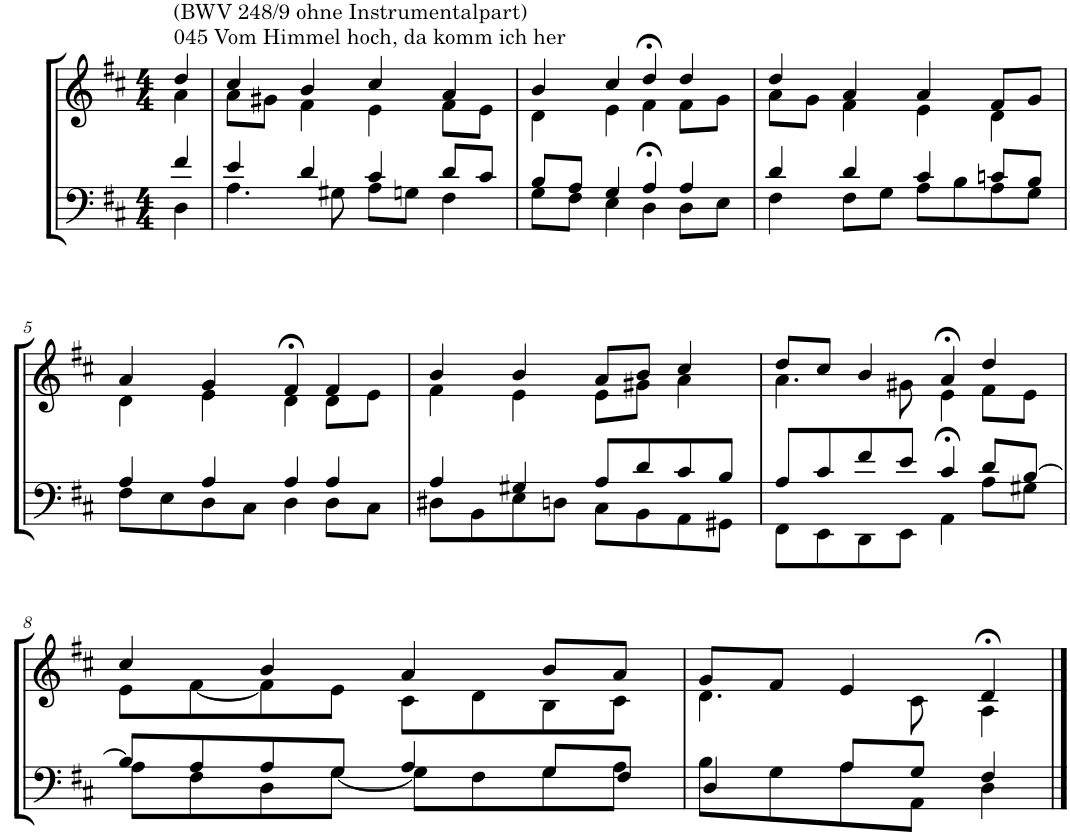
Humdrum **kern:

**kern	**kern
*part2	*part1
*staff2	*staff1
*I"Tenor/Baß	*I"Sopran/Alt
*clefF4	*clefG2
*k[f#c#]	*k[f#c#]
*M4/4	*M4/4
=1	=1
*^	*^
!	!	!LO:TX:a:t=045 Vom Himmel hoch, da komm ich her	!
!	!	!LO:TX:a:t=(BWV 248/9 ohne Instrumentalpart)	!
4f#/	4D\	4dd/	4a\
=2	=2	=2	=2
4e/	4.A\	4cc#/	8a\L
.	.	.	8g#X\J
4d/	.	4b/	4f#\
.	8G#X\	.	.
4c#/	8A\L	4cc#/	4e\
.	8Gn\J	.	.
8d/L	4F#\	4a/	8f#\L
8c#/J	.	.	8e\J
=3	=3	=3	=3
8B/L	8G\L	4b/	4d\
8A/J	8F#\J	.	.
4G/	4E\	4cc#/	4e\
4A/	4D>\	4dd>/	4f#\
4A/	8D\L	4dd/	8f#\L
.	8E\J	.	8g\J
=4	=4	=4	=4
4d/	4F#\	4dd/	8a\L
.	.	.	8g\J
4d/	8F#\L	4a/	4f#\
.	8G\J	.	.
4c#/	8A\L	4a/	4e\
.	8B\	.	.
8cn/L	8A\	8f#/L	4d\
8B/J	8G\J	8g/J	.
!!LO:LB:g=z	!!
=5	=5	=5	=5
4A/	8F#\L	4a/	4d\
.	8E\	.	.
4A/	8D\	4g/	4e\
.	8C#\J	.	.
4A/	4D\	4f#>/	4d\
4A/	8D\L	4f#/	8d\L
.	8C#\J	.	8e\J
=6	=6	=6	=6
4A/	8D#X\L	4b/	4f#\
.	8BB\	.	.
4G#X/	8E\	4b/	4e\
.	8Dn\J	.	.
8A/L	8C#\L	8a/L	8e\L
8d/	8BB\	8b/J	8g#X\J
8c#/	8AA\	4cc#/	4a\
8B/J	8GG#X\J	.	.
=7	=7	=7	=7
8A/L	8FF#\L	8dd/L	4.a\
8c#/	8EE\	8cc#/J	.
8f#/	8DD\	4b/	.
8e/J	8EE\J	.	8g#X\
4c#/	4AA>\	4a>/	4e\
8d/L	8A\L	4dd/	8f#\L
[8B/J	8G#X\J	.	8e\J
!!LO:LB:g=z	!!
=8	=8	=8	=8
8B/L]	8A\L	4cc#/	8e\L
8A/	8F#\	.	[8f#\
8A/	8D\	4b/	8f#\]
8G/J	[8G\J	.	8e\J
4A/	8G\L]	4a/	8c#\L
.	8F#\	.	8d\
8G/L	8G\	8b/L	8B\
8F#/J	8A\J	8a/J	8c#\J
=9	=9	=9	=9
4D/	8B\L	8g/L	4.d\
.	8G\	8f#/J	.
8A/L	8A\	4e/	.
8G/J	8AA\J	.	8c#\
4F#/	4D\	4d>/	4A\
*v	*v	*	*
*	*v	*v
==	==
*-	*-
